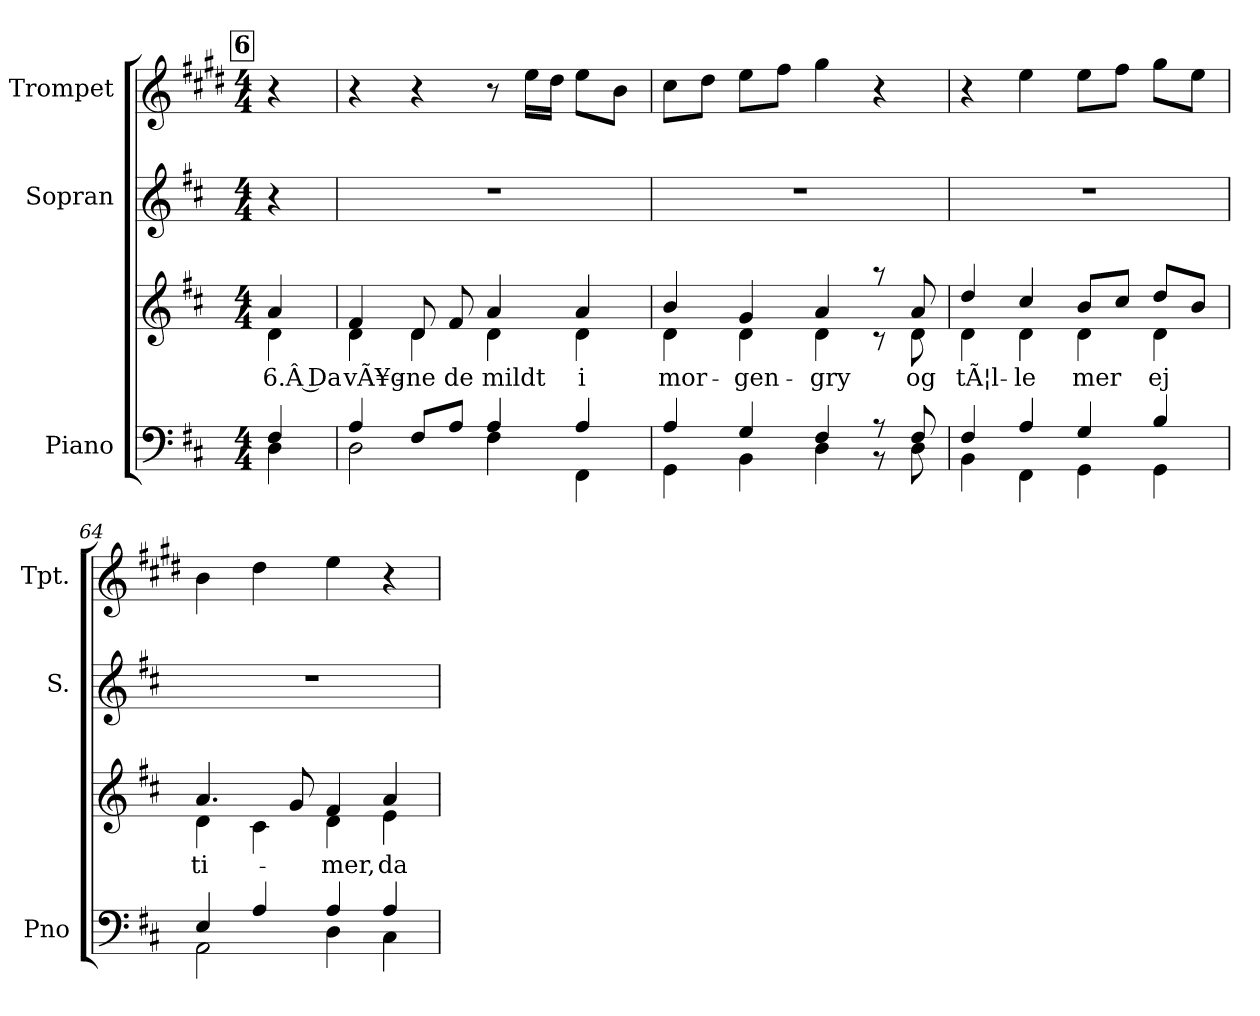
**kern	**kern	**text	**kern	**kern
*part3	*part3	*part3	*part2	*part1
*staff4	*staff3	*staff3	*staff2	*staff1
*I"Piano	*	*	*I"Sopran	*I"Trompet
*I'Pno	*	*	*I'S.	*I'Tpt.
!!LO:PB:g=z
*clefF4	*clefG2	*	*clefG2	*clefG2
*	*	*	*	*ITrd1c2
*k[f#c#]	*k[f#c#]	*	*k[f#c#]	*k[f#c#]
*M4/4	*M4/4	*	*M4/4	*M4/4
!!LO:REH:place=s1:a:B:fs=14:t=6
=60X5	=60X5	=60X5	=60X5	=60X5
*^	*	*	*	*
!	!	!	!LO:LY:b	!	!
*	*	*^	*	*	*
4F#/	4D\	4a/	4d\	6.Â Da	4r	4r
=61	=61	=61	=61	=61	=61	=61
!	!	!	!	!LO:LY:b	!	!
4A/	2D\	4f#/	4d\	vÃ¥g-	1r	4r
!	!	!	!	!LO:LY:b	!	!
8F#/L	.	8d/	4d\	-ne	.	4r
!	!	!	!	!LO:LY:b	!	!
8A/J	.	8f#/	.	de	.	.
!	!	!	!	!LO:LY:b	!	!
4A/	4F#\	4a/	4d\	mildt	.	8r
.	.	.	.	.	.	16dd\LL
.	.	.	.	.	.	16cc#\JJ
!	!	!	!	!LO:LY:b	!	!
4A/	4FF#\	4a/	4d\	i	.	8dd\L
.	.	.	.	.	.	8a\J
=62	=62	=62	=62	=62	=62	=62
!	!	!	!	!LO:LY:b	!	!
4A/	4GG\	4b/	4d\	mor-	1r	8b\L
.	.	.	.	.	.	8cc#\J
!	!	!	!	!LO:LY:b	!	!
4G/	4BB\	4g/	4d\	-gen-	.	8dd\L
.	.	.	.	.	.	8ee\J
!	!	!	!	!LO:LY:b	!	!
4F#/	4D\	4a/	4d\	-gry	.	4ff#\
8r	8r	8raa	8r	.	.	4r
!	!	!	!	!LO:LY:b	!	!
8F#/	8D\	8a/	8d\	og	.	.
=63	=63	=63	=63	=63	=63	=63
!	!	!	!	!LO:LY:b	!	!
4F#/	4BB\	4dd/	4d\	tÃ¦l-	1r	4r
!	!	!	!	!LO:LY:b	!	!
4A/	4FF#\	4cc#/	4d\	-le	.	4dd\
!	!	!	!	!LO:LY:b	!	!
4G/	4GG\	8b/L	4d\	mer	.	8dd\L
.	.	8cc#/J	.	.	.	8ee\J
!	!	!	!	!LO:LY:b	!	!
4B/	4GG\	8dd/L	4d\	-ej	.	8ff#\L
.	.	8b/J	.	.	.	8dd\J
!!LO:LB:g=z
=64	=64	=64	=64	=64	=64	=64
!	!	!	!	!LO:LY:b	!	!
4E/	2AA\	4.a/	4d\	ti-	1r	4a\
4A/	.	.	4c#\	.	.	4cc#\
.	.	8g/	.	.	.	.
!	!	!	!	!LO:LY:b	!	!
4A/	4D\	4f#/	4d\	-mer,	.	4dd\
!	!	!	!	!LO:LY:b	!	!
4A/	4C#\	4a/	4e\	da	.	4r
*v	*v	*	*	*	*	*
*	*v	*v	*	*	*
=	=	=	=	=
*-	*-	*-	*-	*-
